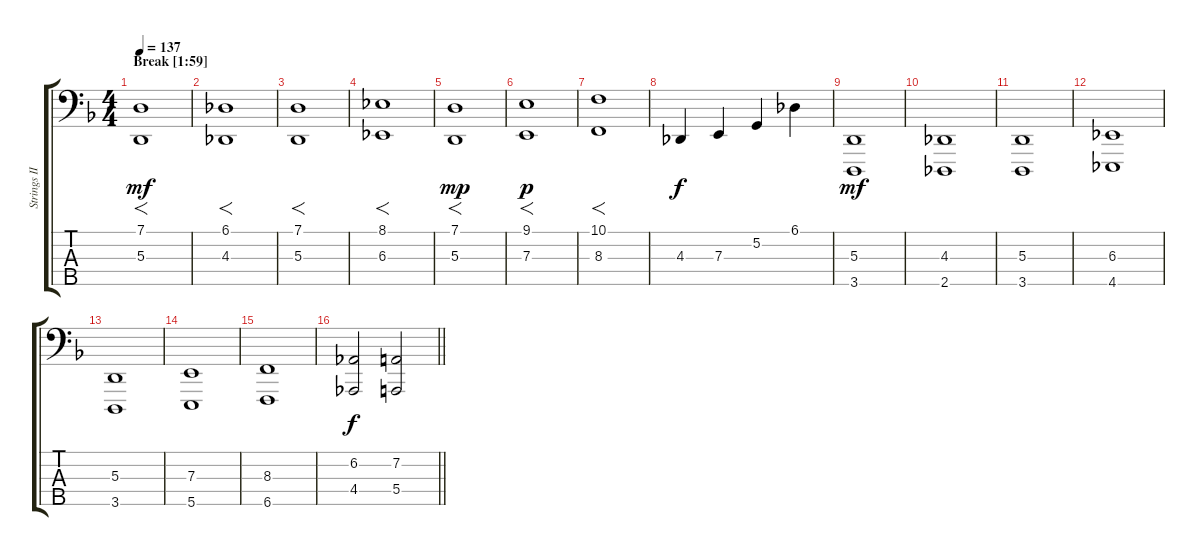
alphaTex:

\track ("Strings II" "Strings II") {instrument tremolostrings}
\staff {score tabs}
\tuning (G2 D2 A1 E1 B0) {hide}
\ts (4 4)
\section ("" "Break [1:59]")
\tempo 137
\clef f4
\ks dminor
(7.1 5.3).1{f dy mf} |
(6.1 4.3).1{f} |
(7.1 5.3).1{f} |
(8.1 6.3).1{f} |
(7.1 5.3).1{f dy mp} |
(9.1 7.3).1{f dy p} |
(10.1 8.3).1{f} |
4.3.4{dy f} 7.3.4 5.2.4 6.1.4 |
(5.3 3.5).1{dy mf} |
(4.3 2.5).1 |
(5.3 3.5).1 |
(6.3 4.5).1 |
(5.3 3.5).1 |
(7.3 5.5).1 |
(8.3 6.5).1 |
\barLineRight lightlight
(6.2 4.4).2{dy f} (7.2 5.4).2
